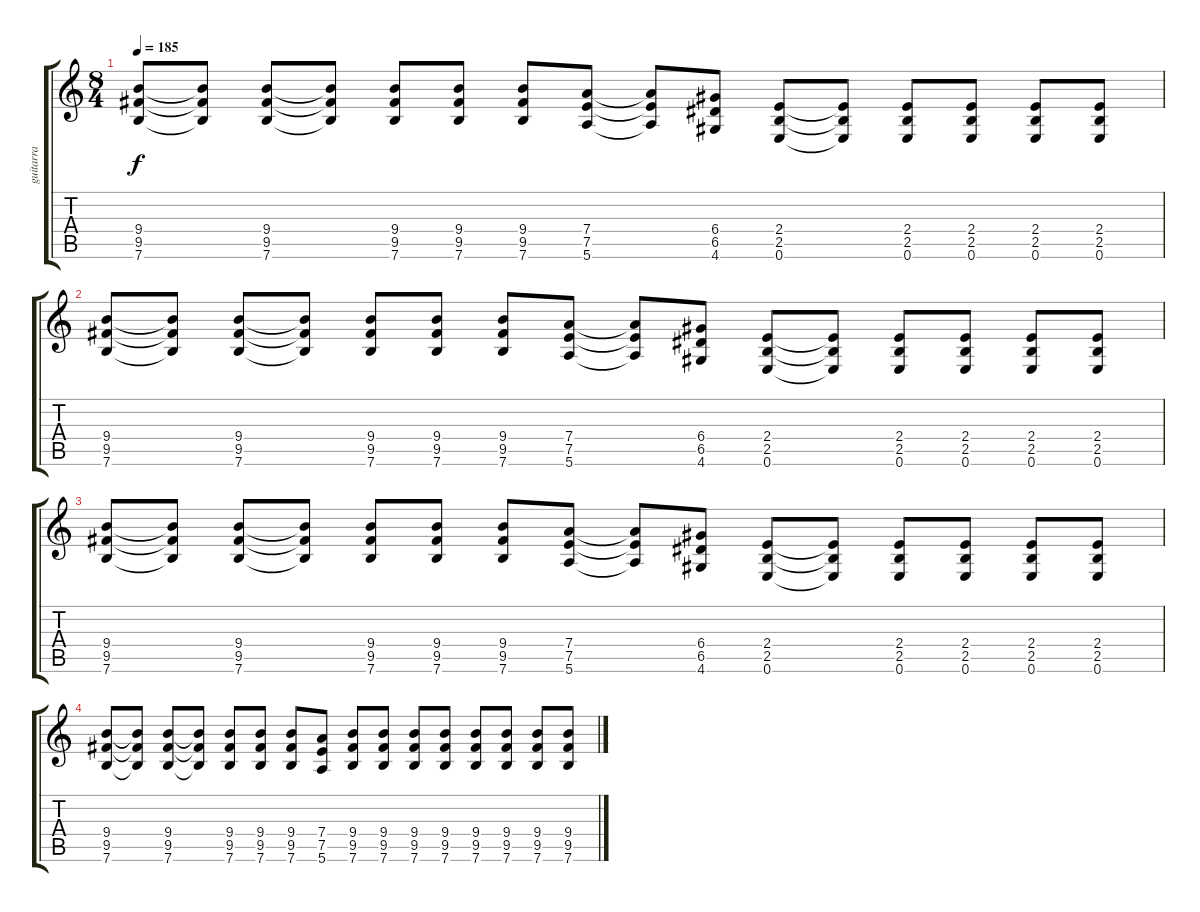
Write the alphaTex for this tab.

\track ("guitarra" "guitarra") {instrument overdrivenguitar}
\staff {score tabs}
\tuning (E4 B3 G3 D3 A2 E2) {hide}
\ts (8 4)
\tempo 185
\clef g2
\ks c
(9.4 9.5 7.6).8{dy f} (9.4{t} 9.5{t} 7.6{t}).8 (9.4 9.5 7.6).8 (9.4{t} 9.5{t} 7.6{t}).8 (9.4 9.5 7.6).8 (9.4 9.5 7.6).8 (9.4 9.5 7.6).8 (7.4 7.5 5.6).8 (7.4{t} 7.5{t} 5.6{t}).8 (6.4 6.5 4.6).8 (2.4 2.5 0.6).8 (2.4{t} 2.5{t} 0.6{t}).8 (2.4 2.5 0.6).8 (2.4 2.5 0.6).8 (2.4 2.5 0.6).8 (2.4 2.5 0.6).8 |
(9.4 9.5 7.6).8 (9.4{t} 9.5{t} 7.6{t}).8 (9.4 9.5 7.6).8 (9.4{t} 9.5{t} 7.6{t}).8 (9.4 9.5 7.6).8 (9.4 9.5 7.6).8 (9.4 9.5 7.6).8 (7.4 7.5 5.6).8 (7.4{t} 7.5{t} 5.6{t}).8 (6.4 6.5 4.6).8 (2.4 2.5 0.6).8 (2.4{t} 2.5{t} 0.6{t}).8 (2.4 2.5 0.6).8 (2.4 2.5 0.6).8 (2.4 2.5 0.6).8 (2.4 2.5 0.6).8 |
(9.4 9.5 7.6).8 (9.4{t} 9.5{t} 7.6{t}).8 (9.4 9.5 7.6).8 (9.4{t} 9.5{t} 7.6{t}).8 (9.4 9.5 7.6).8 (9.4 9.5 7.6).8 (9.4 9.5 7.6).8 (7.4 7.5 5.6).8 (7.4{t} 7.5{t} 5.6{t}).8 (6.4 6.5 4.6).8 (2.4 2.5 0.6).8 (2.4{t} 2.5{t} 0.6{t}).8 (2.4 2.5 0.6).8 (2.4 2.5 0.6).8 (2.4 2.5 0.6).8 (2.4 2.5 0.6).8 |
(9.4 9.5 7.6).8 (9.4{t} 9.5{t} 7.6{t}).8 (9.4 9.5 7.6).8 (9.4{t} 9.5{t} 7.6{t}).8 (9.4 9.5 7.6).8 (9.4 9.5 7.6).8 (9.4 9.5 7.6).8 (7.4 7.5 5.6).8 (9.4 9.5 7.6).8 (9.4 9.5 7.6).8 (9.4 9.5 7.6).8 (9.4 9.5 7.6).8 (9.4 9.5 7.6).8 (9.4 9.5 7.6).8 (9.4 9.5 7.6).8 (9.4 9.5 7.6).8
